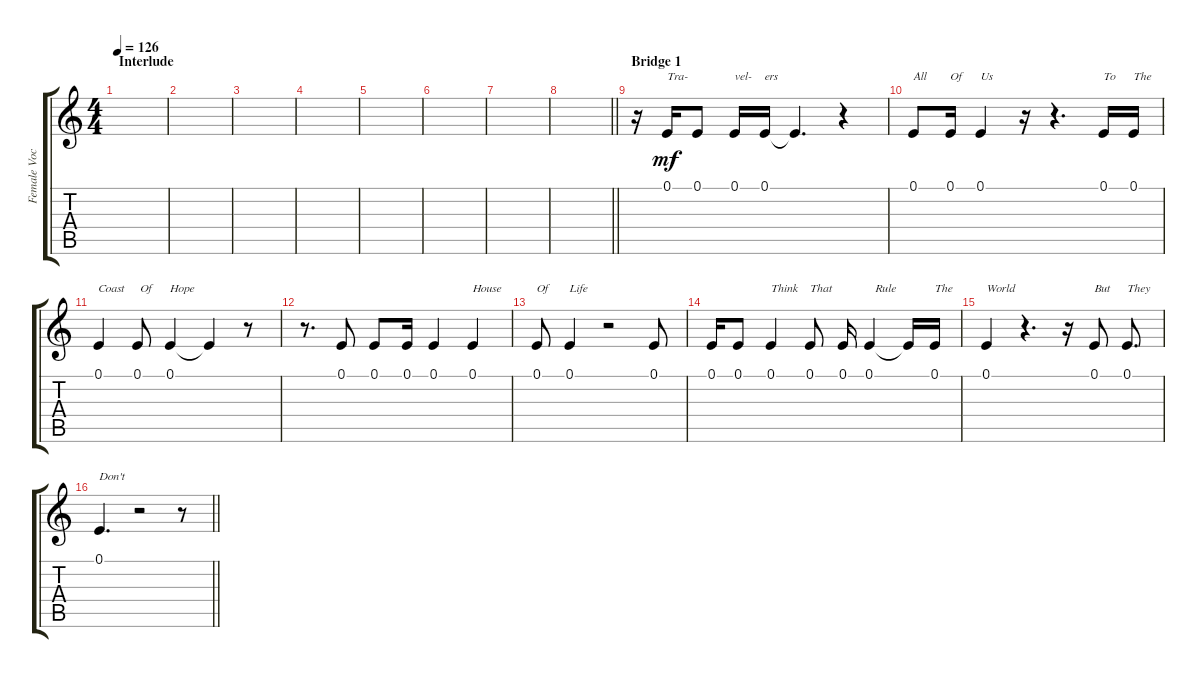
\track ("Female Vocals - Claudia" "Female Voc") {instrument voiceoohs}
\staff {score tabs}
\tuning (E4 B3 G3 D3 A2 E2) {hide}
\ts (4 4)
\section ("" "Interlude")
\tempo 126
\clef g2
\ks c
|
|
|
|
|
|
|
\barLineRight lightlight
|
\section ("" "Bridge 1")
r.16{instrument synthvoice} 0.1.16{txt "Tra-" dy mf} 0.1.8 0.1.16{txt "vel-"} 0.1.16{txt "ers"} 0.1{t}.4{d} r.4 |
0.1.8{txt "All"} 0.1.16{txt "Of"} 0.1.4{txt "Us"} r.16 r.4{d} 0.1.16{txt "To"} 0.1.16{txt "The"} |
0.1.4{txt "Coast"} 0.1.8{txt " Of"} 0.1.4{txt "Hope"} 0.1{t}.4 r.8 |
r.8{d} 0.1.8 0.1.8 0.1.16 0.1.4 0.1.4{txt "House"} |
0.1.8{txt "Of"} 0.1.4{txt "Life"} r.2 0.1.8 |
0.1.16 0.1.8 0.1.4{txt "Think"} 0.1.8{txt "That"} 0.1.16 0.1.4{txt "  Rule"} 0.1{t}.16 0.1.16{txt "The"} |
0.1.4{txt "World"} r.4{d} r.16 0.1.8{txt "But"} 0.1.8{d txt "They"} |
\barLineRight lightlight
0.1.4{d txt "Don't"} r.2 r.8
